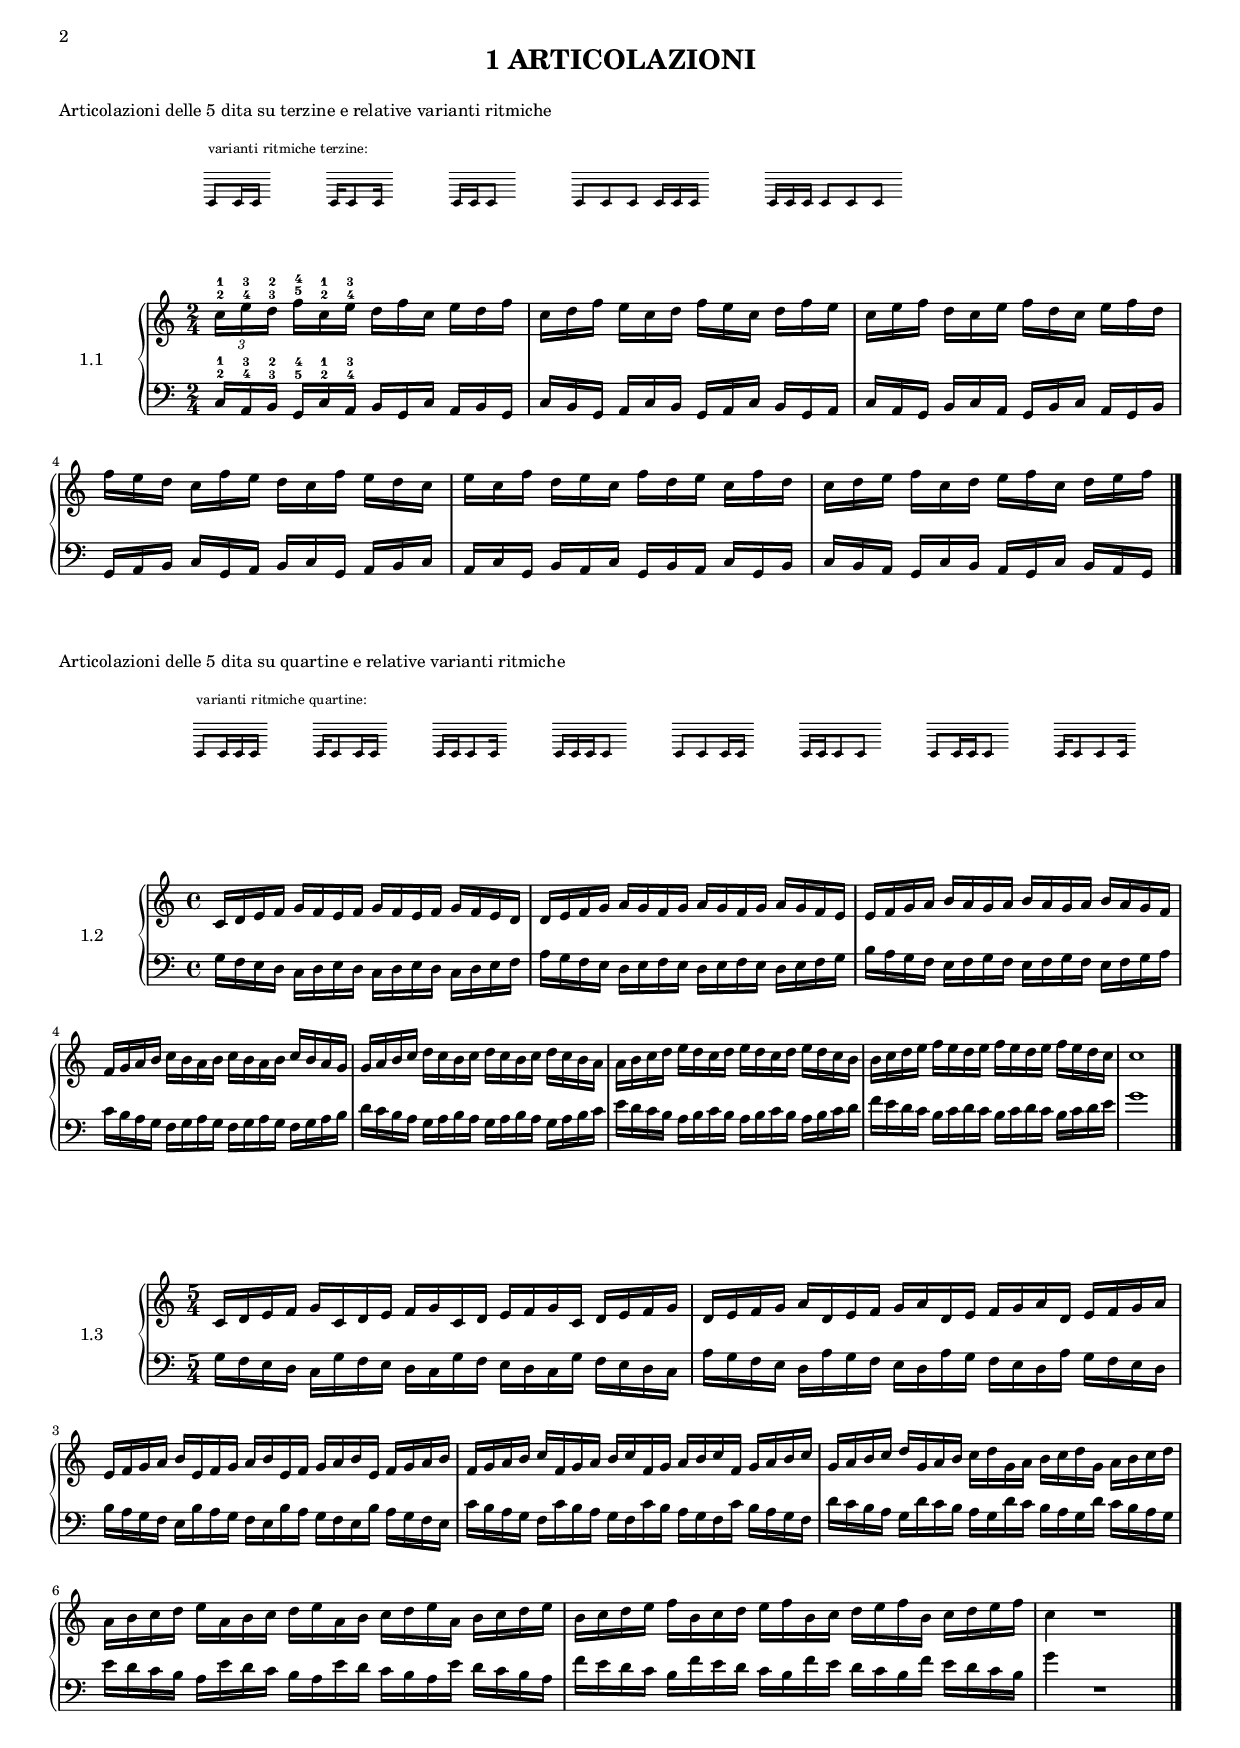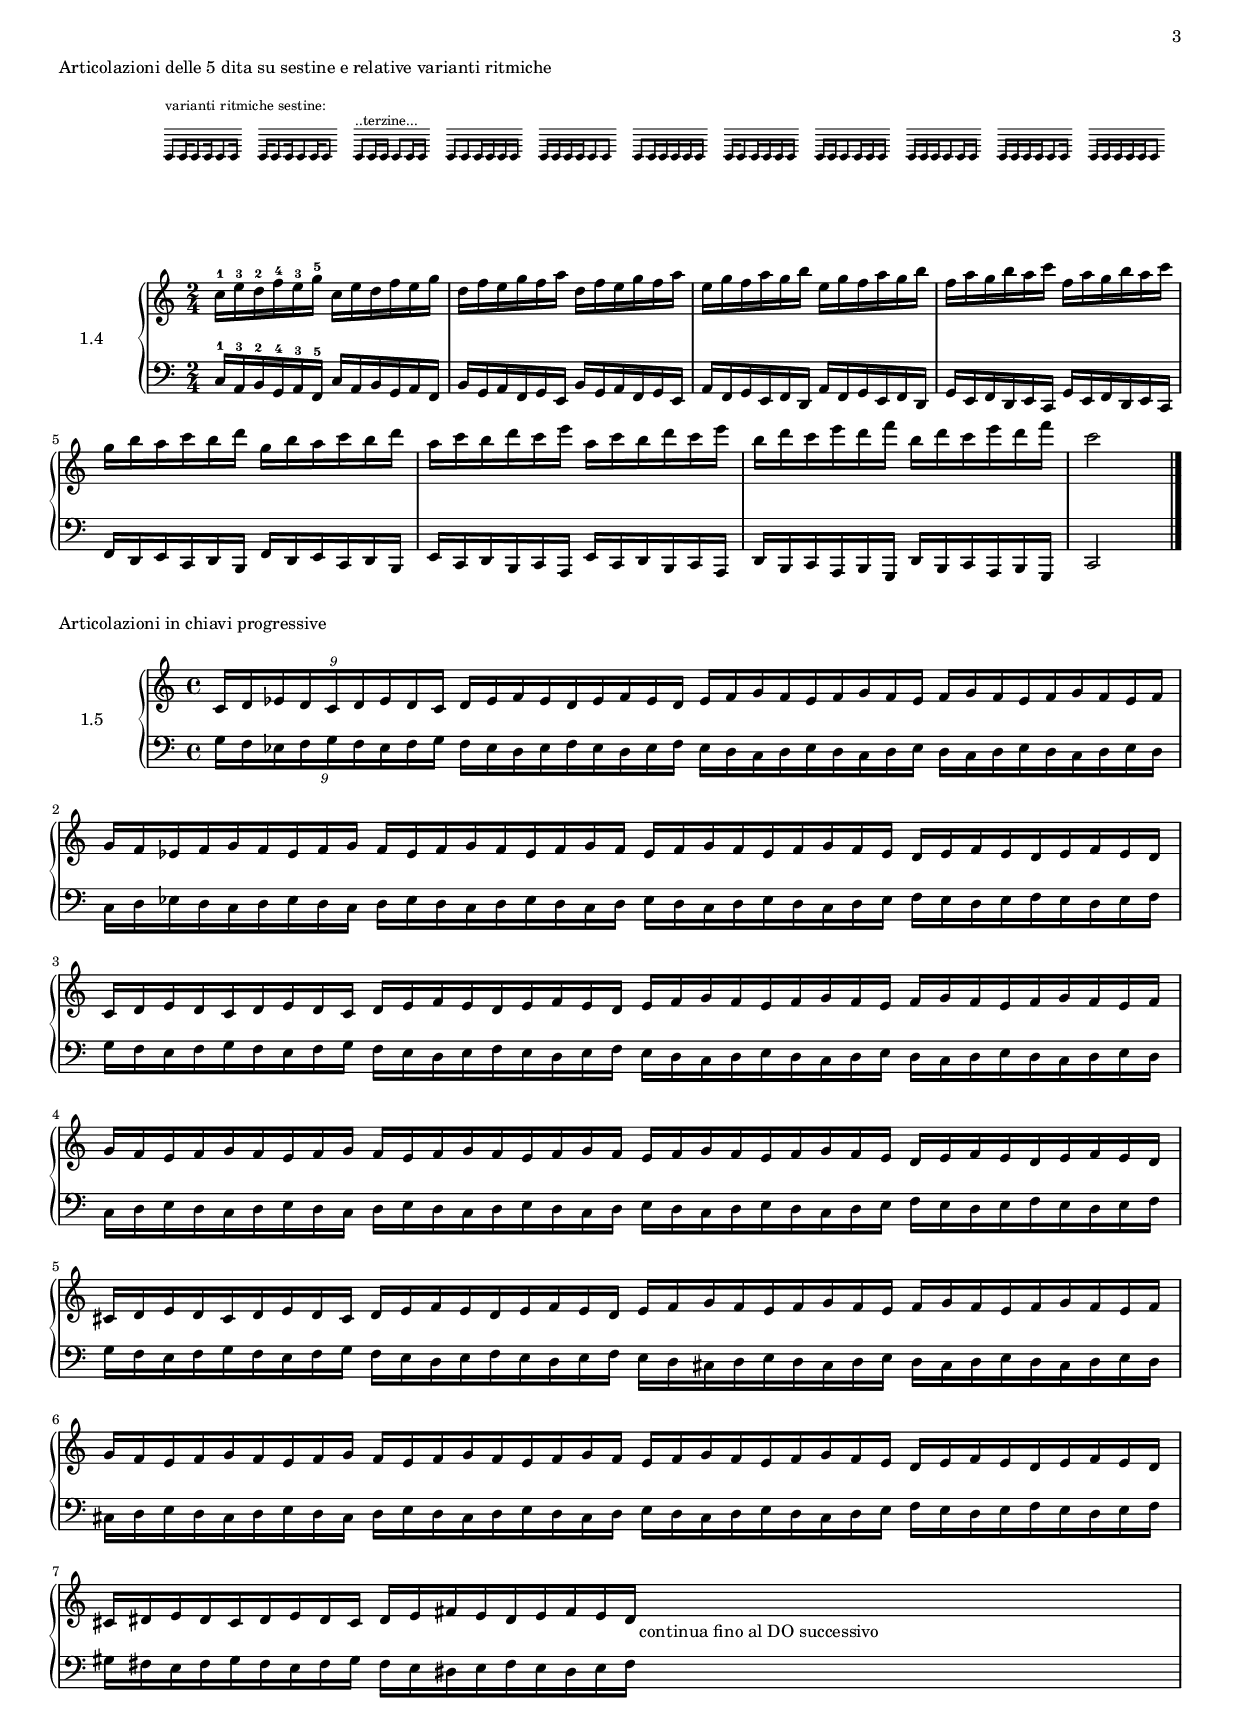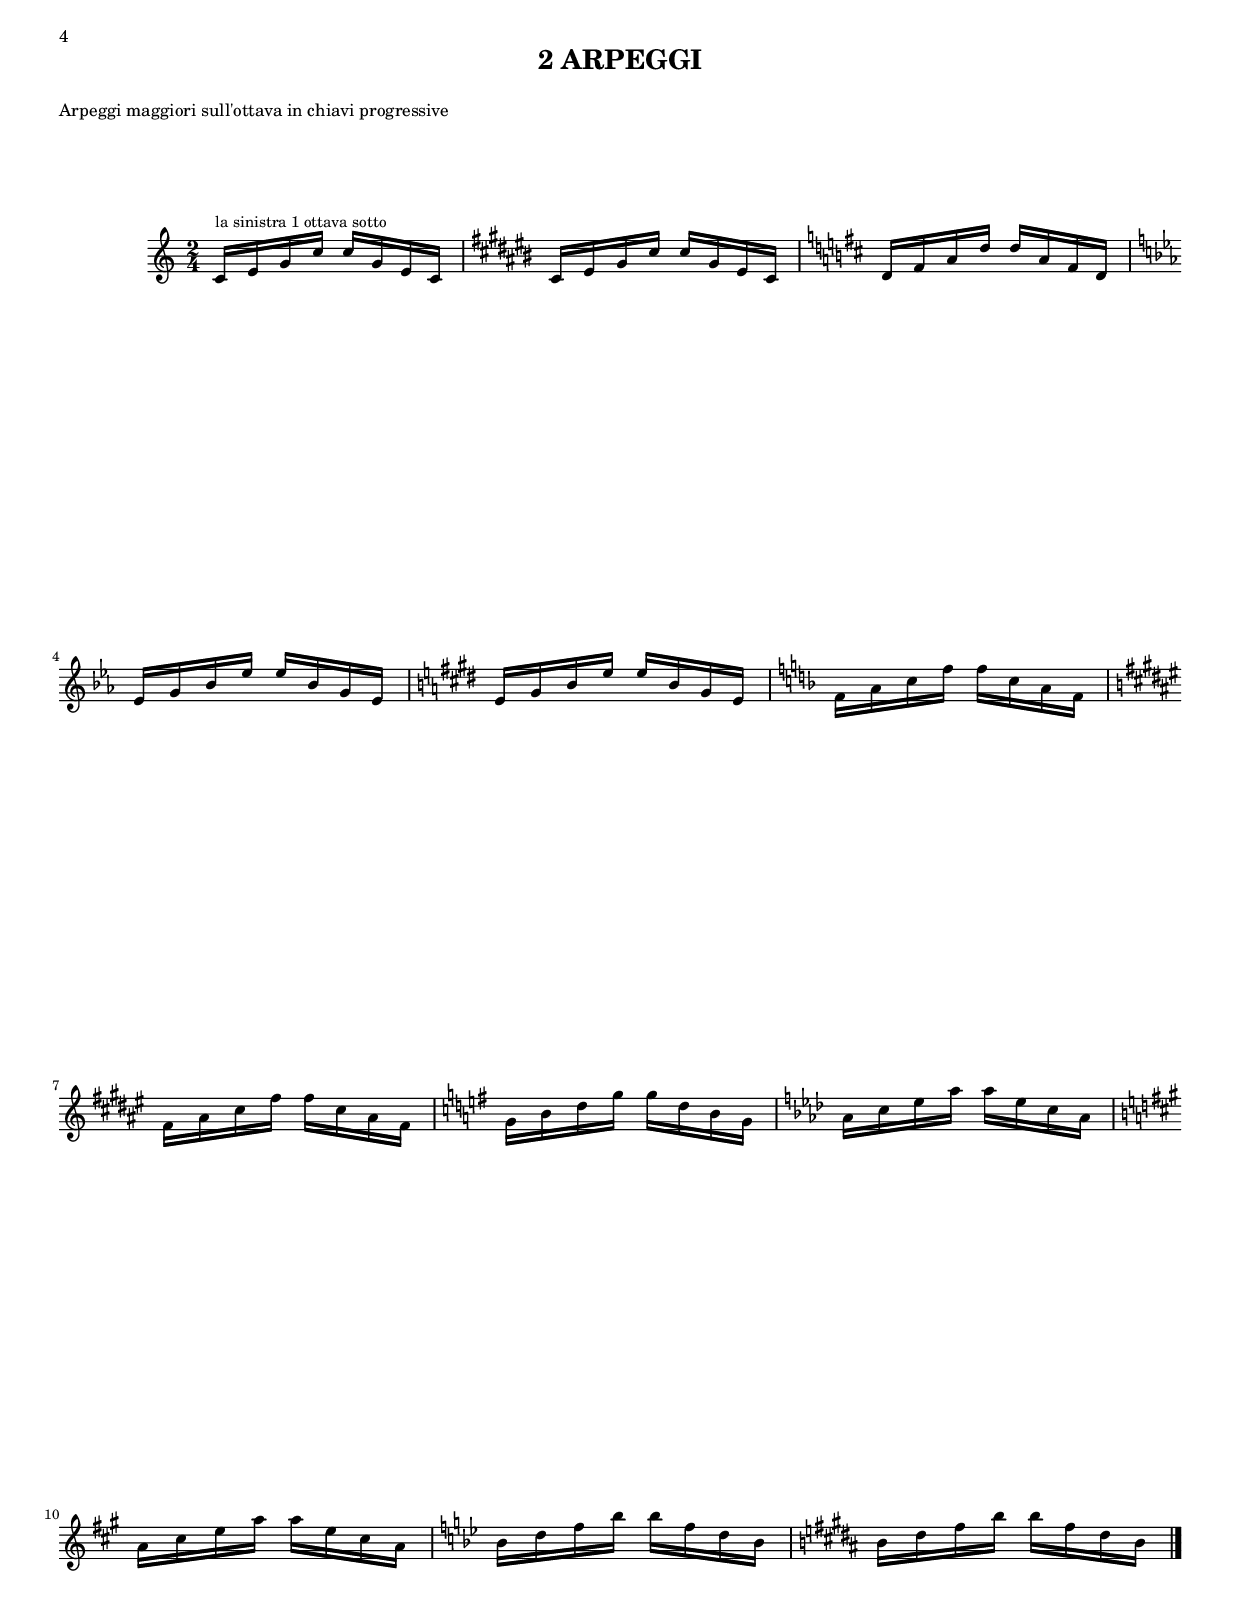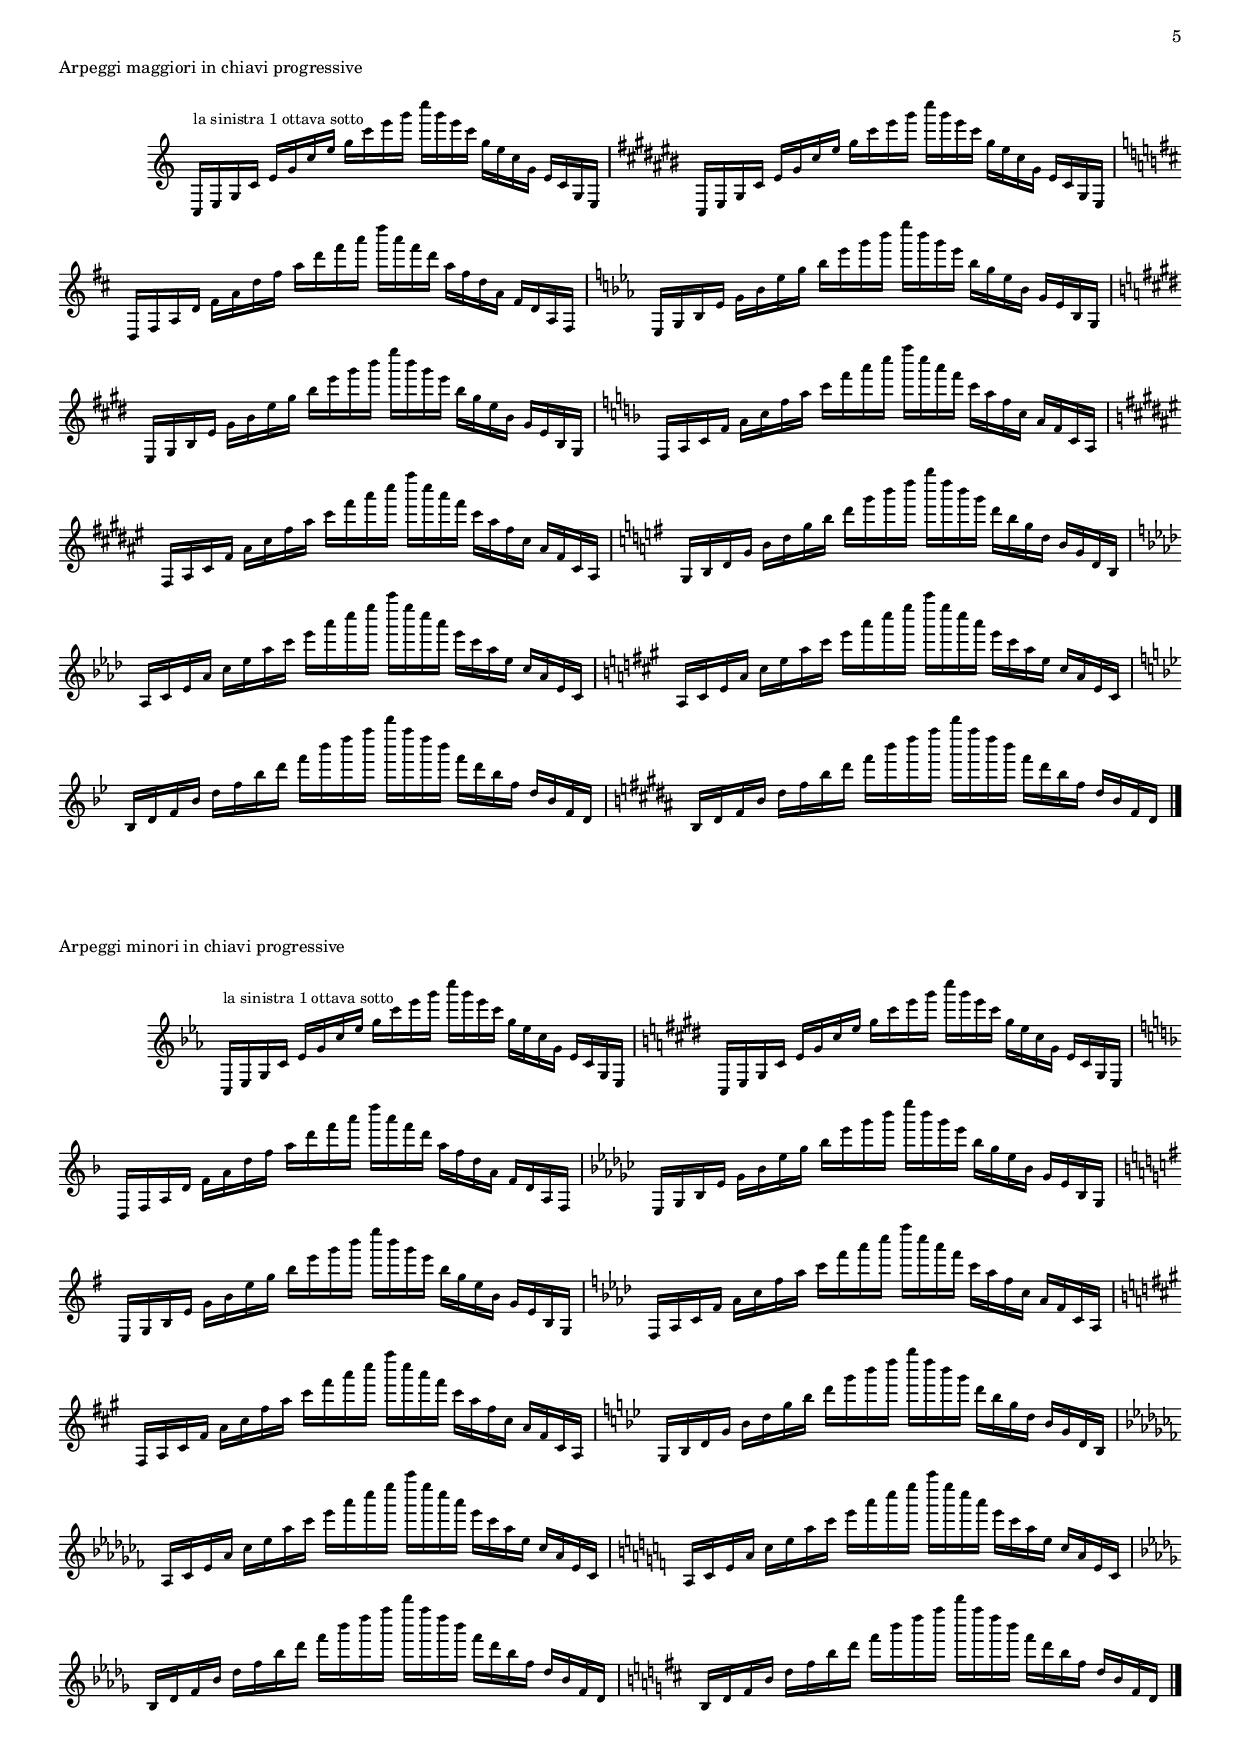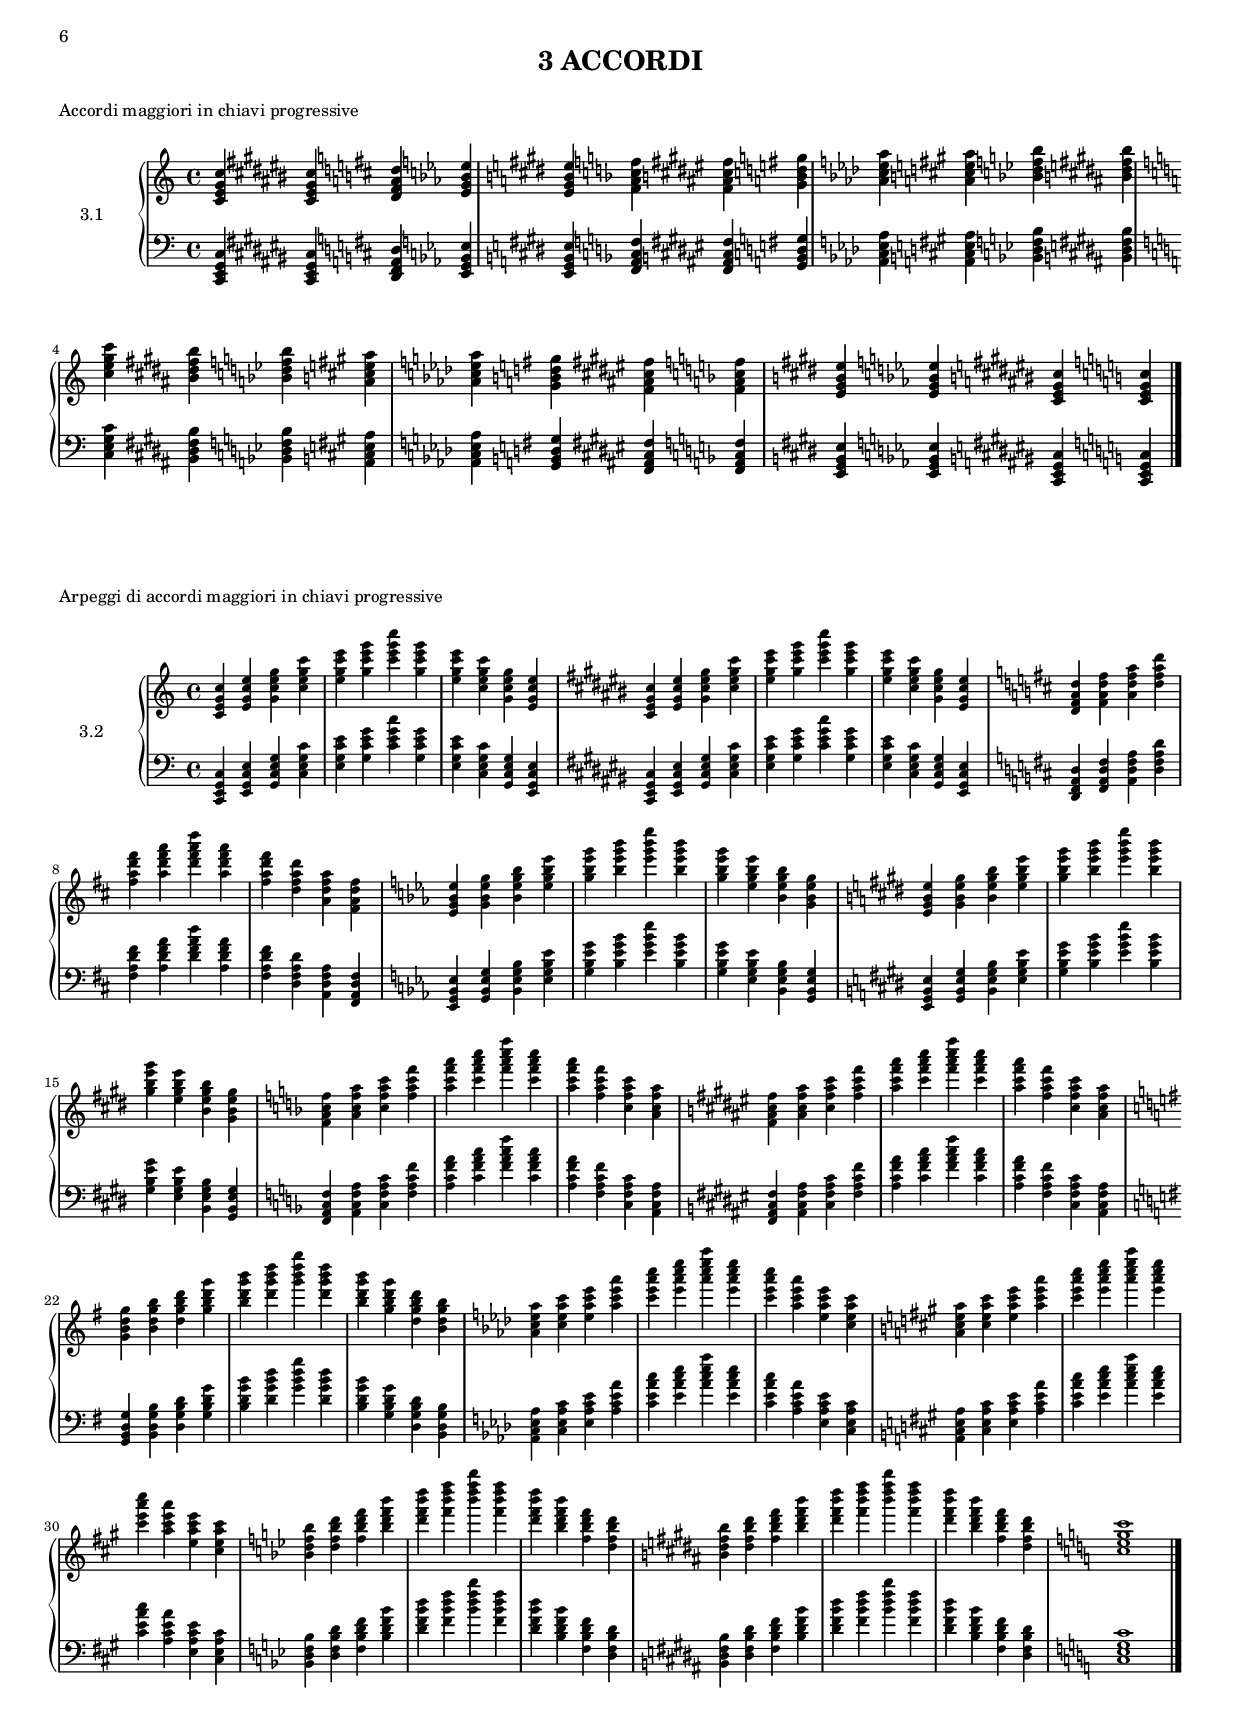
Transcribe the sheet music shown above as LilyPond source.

% ===========================================================================================================
% esercizi-di-tecnica.ly
%                     _    _      _ _   _               _         
%  ___ ___ ___ _ _ __(_)__(_)  __| (_) | |_ ___ __ _ _ (_)__ __ _ 
% / -_|_-</ -_) '_/ _| |_ / | / _` | | |  _/ -_) _| ' \| / _/ _` |
% \___/__/\___|_| \__|_/__|_| \__,_|_|  \__\___\__|_||_|_\__\__,_|
%                           Articolazioni, Arpeggi, Accordi, Terze
%
% Copyright (c) 2020 Alessandro Fraschetti (mail: gos95@gommagomma.net)
%
% Permission is hereby granted, free of charge, to any person obtaining a copy
% of this software and associated documentation files (the "Software"), to deal
% in the Software without restriction, including without limitation the rights
% to use, copy, modify, merge, publish, distribute, sublicense, and/or sell
% copies of the Software, and to permit persons to whom the Software is
% furnished to do so, subject to the following conditions:
% 
% The above copyright notice and this permission notice shall be included in all
% copies or substantial portions of the Software.
% 
% THE SOFTWARE IS PROVIDED "AS IS", WITHOUT WARRANTY OF ANY KIND, EXPRESS OR
% IMPLIED, INCLUDING BUT NOT LIMITED TO THE WARRANTIES OF MERCHANTABILITY,
% FITNESS FOR A PARTICULAR PURPOSE AND NONINFRINGEMENT. IN NO EVENT SHALL THE
% AUTHORS OR COPYRIGHT HOLDERS BE LIABLE FOR ANY CLAIM, DAMAGES OR OTHER
% LIABILITY, WHETHER IN AN ACTION OF CONTRACT, TORT OR OTHERWISE, ARISING FROM,
% OUT OF OR IN CONNECTION WITH THE SOFTWARE OR THE USE OR OTHER DEALINGS IN THE
% SOFTWARE.
% ===========================================================================================================


\version "2.12.3"
#(ly:set-option 'delete-intermediate-files #t)
#(set-global-staff-size 15)


%% arpeggi-estesi-sdim-12-toni.ly [B.4]

%% accordi-minori-12-toni.ly [C.2]
%% accordi-arpeggi-estesi-minori-12-toni.ly [C.4]
%% accordi-arpeggi-estesi-sdim-12-toni.ly [C.5]
%% accordi-arpeggi-bicordi-maggiori-12-toni.ly [C.6]
%% accordi-arpeggi-bicordi-minori-12-toni.ly [C.7]

%% terze-xxx


% ===========================================================================================================
% ------------------------------------------  I N C L U D E S  ----------------------------------------------
% ===========================================================================================================
% ===========================================================================================================
% varianti-ritmiche-terzine.ly
%                     _    _      _ _   _               _         
%  ___ ___ ___ _ _ __(_)__(_)  __| (_) | |_ ___ __ _ _ (_)__ __ _ 
% / -_|_-</ -_) '_/ _| |_ / | / _` | | |  _/ -_) _| ' \| / _/ _` |
% \___/__/\___|_| \__|_/__|_| \__,_|_|  \__\___\__|_||_|_\__\__,_|
%                           Articolazioni, Arpeggi, Accordi, Terze
%
% Copyright (c) 2020 Alessandro Fraschetti (mail: gos95@gommagomma.net)
%
% Permission is hereby granted, free of charge, to any person obtaining a copy
% of this software and associated documentation files (the "Software"), to deal
% in the Software without restriction, including without limitation the rights
% to use, copy, modify, merge, publish, distribute, sublicense, and/or sell
% copies of the Software, and to permit persons to whom the Software is
% furnished to do so, subject to the following conditions:
% 
% The above copyright notice and this permission notice shall be included in all
% copies or substantial portions of the Software.
% 
% THE SOFTWARE IS PROVIDED "AS IS", WITHOUT WARRANTY OF ANY KIND, EXPRESS OR
% IMPLIED, INCLUDING BUT NOT LIMITED TO THE WARRANTIES OF MERCHANTABILITY,
% FITNESS FOR A PARTICULAR PURPOSE AND NONINFRINGEMENT. IN NO EVENT SHALL THE
% AUTHORS OR COPYRIGHT HOLDERS BE LIABLE FOR ANY CLAIM, DAMAGES OR OTHER
% LIABILITY, WHETHER IN AN ACTION OF CONTRACT, TORT OR OTHERWISE, ARISING FROM,
% OUT OF OR IN CONNECTION WITH THE SOFTWARE OR THE USE OR OTHER DEALINGS IN THE
% SOFTWARE.
% ===========================================================================================================


variantiRitmicheTerzine = \relative c' {
    \cadenzaOn
    \stopStaff
    \skip 1
    \startStaff
        c8[^\markup { \raise #2 { varianti ritmiche terzine: }} c16 c16]
    \stopStaff
    \skip 1
    \startStaff
        c16[ c8 c16]
    \stopStaff
    \skip 1
    \startStaff
        c16[ c16 c8]
    \stopStaff
    \skip 1
    \startStaff
        c8[ c8 c8] c16[ c16 c16]]
    \stopStaff
    \skip 1
    \startStaff
        c16[ c16 c16] c8[ c8 c8]]
    \stopStaff
    \skip 1
    \cadenzaOff
}

% ===========================================================================================================
% varianti-ritmiche-quartine.ly
%                     _    _      _ _   _               _         
%  ___ ___ ___ _ _ __(_)__(_)  __| (_) | |_ ___ __ _ _ (_)__ __ _ 
% / -_|_-</ -_) '_/ _| |_ / | / _` | | |  _/ -_) _| ' \| / _/ _` |
% \___/__/\___|_| \__|_/__|_| \__,_|_|  \__\___\__|_||_|_\__\__,_|
%                           Articolazioni, Arpeggi, Accordi, Terze
%
% Copyright (c) 2020 Alessandro Fraschetti (mail: gos95@gommagomma.net)
%
% Permission is hereby granted, free of charge, to any person obtaining a copy
% of this software and associated documentation files (the "Software"), to deal
% in the Software without restriction, including without limitation the rights
% to use, copy, modify, merge, publish, distribute, sublicense, and/or sell
% copies of the Software, and to permit persons to whom the Software is
% furnished to do so, subject to the following conditions:
% 
% The above copyright notice and this permission notice shall be included in all
% copies or substantial portions of the Software.
% 
% THE SOFTWARE IS PROVIDED "AS IS", WITHOUT WARRANTY OF ANY KIND, EXPRESS OR
% IMPLIED, INCLUDING BUT NOT LIMITED TO THE WARRANTIES OF MERCHANTABILITY,
% FITNESS FOR A PARTICULAR PURPOSE AND NONINFRINGEMENT. IN NO EVENT SHALL THE
% AUTHORS OR COPYRIGHT HOLDERS BE LIABLE FOR ANY CLAIM, DAMAGES OR OTHER
% LIABILITY, WHETHER IN AN ACTION OF CONTRACT, TORT OR OTHERWISE, ARISING FROM,
% OUT OF OR IN CONNECTION WITH THE SOFTWARE OR THE USE OR OTHER DEALINGS IN THE
% SOFTWARE.
% ===========================================================================================================


variantiRitmicheQuartine = \relative c' {
    \cadenzaOn
    \stopStaff
    \skip 1
    \startStaff
        c8[^\markup { \raise #2 { varianti ritmiche quartine: }} c16 c16 c16]
    \stopStaff
    \skip 1
    \startStaff
        c16[ c8 c16 c16]
    \stopStaff
    \skip 1
    \startStaff
        c16[ c16 c8 c16]
    \stopStaff
    \skip 1
    \startStaff
        c16[ c16 c16 c8]
    \stopStaff
    \skip 1
    \startStaff
        c8[ c8 c16 c16]
    \stopStaff
    \skip 1
    \startStaff
        c16[ c16 c8 c8]
    \stopStaff
    \skip 1
    \startStaff
        c8[ c16 c16 c8]
    \stopStaff
    \skip 1
    \startStaff
        c16[ c8 c8 c16]
    \stopStaff
    \skip 1
    \cadenzaOff
}

% ===========================================================================================================
% varianti-ritmiche-terzine.ly
%                     _    _      _ _   _               _         
%  ___ ___ ___ _ _ __(_)__(_)  __| (_) | |_ ___ __ _ _ (_)__ __ _ 
% / -_|_-</ -_) '_/ _| |_ / | / _` | | |  _/ -_) _| ' \| / _/ _` |
% \___/__/\___|_| \__|_/__|_| \__,_|_|  \__\___\__|_||_|_\__\__,_|
%                           Articolazioni, Arpeggi, Accordi, Terze
%
% Copyright (c) 2020 Alessandro Fraschetti (mail: gos95@gommagomma.net)
%
% Permission is hereby granted, free of charge, to any person obtaining a copy
% of this software and associated documentation files (the "Software"), to deal
% in the Software without restriction, including without limitation the rights
% to use, copy, modify, merge, publish, distribute, sublicense, and/or sell
% copies of the Software, and to permit persons to whom the Software is
% furnished to do so, subject to the following conditions:
% 
% The above copyright notice and this permission notice shall be included in all
% copies or substantial portions of the Software.
% 
% THE SOFTWARE IS PROVIDED "AS IS", WITHOUT WARRANTY OF ANY KIND, EXPRESS OR
% IMPLIED, INCLUDING BUT NOT LIMITED TO THE WARRANTIES OF MERCHANTABILITY,
% FITNESS FOR A PARTICULAR PURPOSE AND NONINFRINGEMENT. IN NO EVENT SHALL THE
% AUTHORS OR COPYRIGHT HOLDERS BE LIABLE FOR ANY CLAIM, DAMAGES OR OTHER
% LIABILITY, WHETHER IN AN ACTION OF CONTRACT, TORT OR OTHERWISE, ARISING FROM,
% OUT OF OR IN CONNECTION WITH THE SOFTWARE OR THE USE OR OTHER DEALINGS IN THE
% SOFTWARE.
% ===========================================================================================================


variantiRitmicheSestine = \relative c' {
    \cadenzaOn
    \stopStaff
    \skip 1
    \startStaff
        c8[^\markup { \raise #2 { varianti ritmiche sestine: }} c16 c8 c16 c8 c16]
    \stopStaff
    \skip 1
    \startStaff
        c16[ c8 c16 c8 c16 c8]
    \stopStaff
    \skip 1
    \startStaff
        c8[^\markup { \raise #0  {..terzine...}} c16 c16] c8[ c16 c16]
    \stopStaff
    \skip 1
    \startStaff
        c8[ c8 c16 c16 c16 c16]
    \stopStaff
    \skip 1
    \startStaff
        c16[ c16 c16 c16 c8 c8]
    \stopStaff
    \skip 1
	\cadenzaOff

%	\break

	\cadenzaOn
    \startStaff
        c8[ c16 c16 c16 c16 c16]
    \stopStaff
    \skip 1
    \startStaff
        c16[ c8 c16 c16 c16 c16]
    \stopStaff
    \skip 1
    \startStaff
        c16[ c16 c8 c16 c16 c16]
    \stopStaff
    \skip 1
    \startStaff
        c16[ c16 c16 c8 c16 c16]
    \stopStaff
    \skip 1
    \startStaff
        c16[ c16 c16 c16 c8 c16]
    \stopStaff
    \skip 1
    \startStaff
        c16[ c16 c16 c16 c16 c8]
    \stopStaff
	\skip 1
    \cadenzaOff
}


% ===========================================================================================================
% articolazioni-terzine.ly
%                     _    _      _ _   _               _         
%  ___ ___ ___ _ _ __(_)__(_)  __| (_) | |_ ___ __ _ _ (_)__ __ _ 
% / -_|_-</ -_) '_/ _| |_ / | / _` | | |  _/ -_) _| ' \| / _/ _` |
% \___/__/\___|_| \__|_/__|_| \__,_|_|  \__\___\__|_||_|_\__\__,_|
%                           Articolazioni, Arpeggi, Accordi, Terze
%
% Copyright (c) 2020 Alessandro Fraschetti (mail: gos95@gommagomma.net)
%
% Permission is hereby granted, free of charge, to any person obtaining a copy
% of this software and associated documentation files (the "Software"), to deal
% in the Software without restriction, including without limitation the rights
% to use, copy, modify, merge, publish, distribute, sublicense, and/or sell
% copies of the Software, and to permit persons to whom the Software is
% furnished to do so, subject to the following conditions:
% 
% The above copyright notice and this permission notice shall be included in all
% copies or substantial portions of the Software.
% 
% THE SOFTWARE IS PROVIDED "AS IS", WITHOUT WARRANTY OF ANY KIND, EXPRESS OR
% IMPLIED, INCLUDING BUT NOT LIMITED TO THE WARRANTIES OF MERCHANTABILITY,
% FITNESS FOR A PARTICULAR PURPOSE AND NONINFRINGEMENT. IN NO EVENT SHALL THE
% AUTHORS OR COPYRIGHT HOLDERS BE LIABLE FOR ANY CLAIM, DAMAGES OR OTHER
% LIABILITY, WHETHER IN AN ACTION OF CONTRACT, TORT OR OTHERWISE, ARISING FROM,
% OUT OF OR IN CONNECTION WITH THE SOFTWARE OR THE USE OR OTHER DEALINGS IN THE
% SOFTWARE.
% ===========================================================================================================


articolazioniTerzineUpper = \relative c'' {
    \time 2/4
    \times 2/3 { c16-2-1[ e-4-3 d-3-2 ] } \override TupletNumber #'transparent = ##t 
                  \times 2/3 { f-5-4[ c-2-1 e-4-3 ] } \times 2/3 { d[ f c ] } \times 2/3 { e[ d f ] }
    \times 2/3 {   c[ d f ] } \times 2/3 { e[ c d ] } \times 2/3 { f[ e c ] } \times 2/3 { d[ f e ] }
    \times 2/3 {   c[ e f ] } \times 2/3 { d[ c e ] } \times 2/3 { f[ d c ] } \times 2/3 { e[ f d ] }
    \times 2/3 {   f[ e d ] } \times 2/3 { c[ f e ] } \times 2/3 { d[ c f ] } \times 2/3 { e[ d c ] }
    \times 2/3 {   e[ c f ] } \times 2/3 { d[ e c ] } \times 2/3 { f[ d e ] } \times 2/3 { c[ f d ] }
    \times 2/3 {   c[ d e ] } \times 2/3 { f[ c d ] } \times 2/3 { e[ f c ] } \times 2/3 { d[ e f ] }
    \bar "|."
}
articolazioniTerzineLower = \relative c {
    \time 2/4
    \override TupletNumber #'transparent = ##t
    \times 2/3 { c16-2-1[ a-4-3 b-3-2 ] }
                  \times 2/3 { g-5-4[ c-2-1 a-4-3 ] } \times 2/3 { b[ g c ] } \times 2/3 { a[ b g ] }
    \times 2/3 {   c[ b g ] } \times 2/3 { a[ c b ] } \times 2/3 { g[ a c ] } \times 2/3 { b[ g a ] }
    \times 2/3 {   c[ a g ] } \times 2/3 { b[ c a ] } \times 2/3 { g[ b c ] } \times 2/3 { a[ g b ] }
    \times 2/3 {   g[ a b ] } \times 2/3 { c[ g a ] } \times 2/3 { b[ c g ] } \times 2/3 { a[ b c ] }
    \times 2/3 {   a[ c g ] } \times 2/3 { b[ a c ] } \times 2/3 { g[ b a ] } \times 2/3 { c[ g b ] }
    \times 2/3 {   c[ b a ] } \times 2/3 { g[ c b ] } \times 2/3 { a[ g c ] } \times 2/3 { b[ a g ] }
    \bar "|."
}

% ===========================================================================================================
% articolazioni-quartine.ly
%                     _    _      _ _   _               _         
%  ___ ___ ___ _ _ __(_)__(_)  __| (_) | |_ ___ __ _ _ (_)__ __ _ 
% / -_|_-</ -_) '_/ _| |_ / | / _` | | |  _/ -_) _| ' \| / _/ _` |
% \___/__/\___|_| \__|_/__|_| \__,_|_|  \__\___\__|_||_|_\__\__,_|
%                           Articolazioni, Arpeggi, Accordi, Terze
%
% Copyright (c) 2020 Alessandro Fraschetti (mail: gos95@gommagomma.net)
%
% Permission is hereby granted, free of charge, to any person obtaining a copy
% of this software and associated documentation files (the "Software"), to deal
% in the Software without restriction, including without limitation the rights
% to use, copy, modify, merge, publish, distribute, sublicense, and/or sell
% copies of the Software, and to permit persons to whom the Software is
% furnished to do so, subject to the following conditions:
% 
% The above copyright notice and this permission notice shall be included in all
% copies or substantial portions of the Software.
% 
% THE SOFTWARE IS PROVIDED "AS IS", WITHOUT WARRANTY OF ANY KIND, EXPRESS OR
% IMPLIED, INCLUDING BUT NOT LIMITED TO THE WARRANTIES OF MERCHANTABILITY,
% FITNESS FOR A PARTICULAR PURPOSE AND NONINFRINGEMENT. IN NO EVENT SHALL THE
% AUTHORS OR COPYRIGHT HOLDERS BE LIABLE FOR ANY CLAIM, DAMAGES OR OTHER
% LIABILITY, WHETHER IN AN ACTION OF CONTRACT, TORT OR OTHERWISE, ARISING FROM,
% OUT OF OR IN CONNECTION WITH THE SOFTWARE OR THE USE OR OTHER DEALINGS IN THE
% SOFTWARE.
% ===========================================================================================================


articolazioniQuartineAUpper = \relative c' {
    \time 4/4 
    c16 d e f  g f e f  g f e f  g f e d
    d16 e f g  a g f g  a g f g  a g f e
    e16 f g a  b a g a  b a g a  b a g f
    f16 g a b  c b a b  c b a b  c b a g
    g16 a b c  d c b c  d c b c  d c b a
    a16 b c d  e d c d  e d c d  e d c b
    b16 c d e  f e d e  f e d e  f e d c
    c1
    \bar "|."
}
articolazioniQuartineALower = \relative c' {
    \time 4/4
    g16 f e d  c d e d  c d e d  c d e f
    a16 g f e  d e f e  d e f e  d e f g 
    b16 a g f  e f g f  e f g f  e f g a
    c16 b a g  f g a g  f g a g  f g a b
    d16 c b a  g a b a  g a b a  g a b c
    e16 d c b  a b c b  a b c b  a b c d
    f16 e d c  b c d c  b c d c  b c d e
    g1
    \bar "|."
}


articolazioniQuartineBUpper = \relative c' {
    \time 5/4
    c16 d e f  g c, d e  f g c, d  e f g c,  d e f g
    d16 e f g  a d, e f  g a d, e  f g a d,  e f g a
    e16 f g a  b e, f g  a b e, f  g a b e,  f g a b
    f16 g a b  c f, g a  b c f, g  a b c f,  g a b c
    g16 a b c  d g, a b  c d g, a  b c d g,  a b c d
    a16 b c d  e a, b c  d e a, b  c d e a,  b c d e
    b16 c d e  f b, c d  e f b, c  d e f b,  c d e f
    c4 r1
    \bar "|."
}
articolazioniQuartineBLower = \relative c' {
    \time 5/4
    g16  f e d  c g' f e  d c g' f  e d c g'  f e d c
    a'16 g f e  d a' g f  e d a' g  f e d a'  g f e d
    b'16 a g f  e b' a g  f e b' a  g f e b'  a g f e
    c'16 b a g  f c' b a  g f c' b  a g f c'  b a g f
    d'16 c b a  g d' c b  a g d' c  b a g d'  c b a g
    e'16 d c b  a e' d c  b a e' d  c b a e'  d c b a
    f'16 e d c  b f' e d  c b f' e  d c b f'  e d c b
    g'4  r1
    \bar "|."
}

% ===========================================================================================================
% articolazioni-sestine.ly
%                     _    _      _ _   _               _         
%  ___ ___ ___ _ _ __(_)__(_)  __| (_) | |_ ___ __ _ _ (_)__ __ _ 
% / -_|_-</ -_) '_/ _| |_ / | / _` | | |  _/ -_) _| ' \| / _/ _` |
% \___/__/\___|_| \__|_/__|_| \__,_|_|  \__\___\__|_||_|_\__\__,_|
%                           Articolazioni, Arpeggi, Accordi, Terze
%
% Copyright (c) 2020 Alessandro Fraschetti (mail: gos95@gommagomma.net)
%
% Permission is hereby granted, free of charge, to any person obtaining a copy
% of this software and associated documentation files (the "Software"), to deal
% in the Software without restriction, including without limitation the rights
% to use, copy, modify, merge, publish, distribute, sublicense, and/or sell
% copies of the Software, and to permit persons to whom the Software is
% furnished to do so, subject to the following conditions:
% 
% The above copyright notice and this permission notice shall be included in all
% copies or substantial portions of the Software.
% 
% THE SOFTWARE IS PROVIDED "AS IS", WITHOUT WARRANTY OF ANY KIND, EXPRESS OR
% IMPLIED, INCLUDING BUT NOT LIMITED TO THE WARRANTIES OF MERCHANTABILITY,
% FITNESS FOR A PARTICULAR PURPOSE AND NONINFRINGEMENT. IN NO EVENT SHALL THE
% AUTHORS OR COPYRIGHT HOLDERS BE LIABLE FOR ANY CLAIM, DAMAGES OR OTHER
% LIABILITY, WHETHER IN AN ACTION OF CONTRACT, TORT OR OTHERWISE, ARISING FROM,
% OUT OF OR IN CONNECTION WITH THE SOFTWARE OR THE USE OR OTHER DEALINGS IN THE
% SOFTWARE.
% ===========================================================================================================


articolazioniSestineUpper = \relative c'' {
    \time 2/4
	\override TupletNumber #'transparent = ##t
	\override TupletBracket.bracket-visibility = ##f
    \times 2/3 { c16-1[ e-3 d-2 }  
							\times 2/3 { f-4 e-3 g-5 ] }\times 2/3 { c,[ e d } 		\times 2/3 { f e g] }
    \times 2/3 { d[ f e } 	\times 2/3 { g f a ] }		\times 2/3 { d,[ f e } 		\times 2/3 { g f a ] }
    \times 2/3 { e[ g f } 	\times 2/3 { a g b ] } 		\times 2/3 { e,[ g f } 		\times 2/3 { a g b ] }
    \times 2/3 { f[ a g } 	\times 2/3 { b a c ] } 		\times 2/3 { f,[ a g } 		\times 2/3 { b a c ] }
    \times 2/3 { g[ b a } 	\times 2/3 { c b d ] } 		\times 2/3 { g,[ b a } 		\times 2/3 { c b d ] }
    \times 2/3 { a[ c b } 	\times 2/3 { d c e ] } 		\times 2/3 { a,[ c b } 		\times 2/3 { d c e ] }
	\times 2/3 { b[ d c } 	\times 2/3 { e d f ] } 		\times 2/3 { b,[ d c } 		\times 2/3 { e d f ] }
	c2
    \bar "|."
}
articolazioniSestineLower = \relative c {
    \time 2/4
    \override TupletNumber #'transparent = ##t
	\override TupletBracket.bracket-visibility = ##f
    \times 2/3 { c16-1[ a-3 b-2 }
							\times 2/3 { g-4 a-3 f-5 ] }\times 2/3 { c'[ a b } 		\times 2/3 { g a f] }
    \times 2/3 { b[ g a } 	\times 2/3 { f g e ] }		\times 2/3 { b'[ g a } 		\times 2/3 { f g e ] }
    \times 2/3 { a[ f g } 	\times 2/3 { e f d ] } 		\times 2/3 { a'[ f g } 		\times 2/3 { e f d ] }
    \times 2/3 { g[ e f } 	\times 2/3 { d e c ] } 		\times 2/3 { g'[ e f } 		\times 2/3 { d e c ] }
    \times 2/3 { f[ d e } 	\times 2/3 { c d b ] } 		\times 2/3 { f'[ d e } 		\times 2/3 { c d b ] }
    \times 2/3 { e[ c d } 	\times 2/3 { b c a ] } 		\times 2/3 { e'[ c d } 		\times 2/3 { b c a ] }
	\times 2/3 { d[ b c } 	\times 2/3 { a b g ] } 		\times 2/3 { d'[ b c } 		\times 2/3 { a b g ] }
	c2
    \bar "|."
}

% ===========================================================================================================
% articolazioni-12-toni.ly
%                     _    _      _ _   _               _         
%  ___ ___ ___ _ _ __(_)__(_)  __| (_) | |_ ___ __ _ _ (_)__ __ _ 
% / -_|_-</ -_) '_/ _| |_ / | / _` | | |  _/ -_) _| ' \| / _/ _` |
% \___/__/\___|_| \__|_/__|_| \__,_|_|  \__\___\__|_||_|_\__\__,_|
%                           Articolazioni, Arpeggi, Accordi, Terze
%
% Copyright (c) 2020 Alessandro Fraschetti (mail: gos95@gommagomma.net)
%
% Permission is hereby granted, free of charge, to any person obtaining a copy
% of this software and associated documentation files (the "Software"), to deal
% in the Software without restriction, including without limitation the rights
% to use, copy, modify, merge, publish, distribute, sublicense, and/or sell
% copies of the Software, and to permit persons to whom the Software is
% furnished to do so, subject to the following conditions:
% 
% The above copyright notice and this permission notice shall be included in all
% copies or substantial portions of the Software.
% 
% THE SOFTWARE IS PROVIDED "AS IS", WITHOUT WARRANTY OF ANY KIND, EXPRESS OR
% IMPLIED, INCLUDING BUT NOT LIMITED TO THE WARRANTIES OF MERCHANTABILITY,
% FITNESS FOR A PARTICULAR PURPOSE AND NONINFRINGEMENT. IN NO EVENT SHALL THE
% AUTHORS OR COPYRIGHT HOLDERS BE LIABLE FOR ANY CLAIM, DAMAGES OR OTHER
% LIABILITY, WHETHER IN AN ACTION OF CONTRACT, TORT OR OTHERWISE, ARISING FROM,
% OUT OF OR IN CONNECTION WITH THE SOFTWARE OR THE USE OR OTHER DEALINGS IN THE
% SOFTWARE.
% ===========================================================================================================

	
articolazioniXIIToniUpper = \relative c' {
    \time 4/4
    \tuplet 9/4 { c16[ d ees d c d ees d c] } 	\override TupletNumber #'transparent = ##t 
	\tuplet 9/4 { d[ ees f ees d ees f ees d] }
	\tuplet 9/4 { ees[ f g f ees f g f ees] }
	\tuplet 9/4 { f[ g f ees f g f ees f] }

	\tuplet 9/4 { g[ f ees f g f ees f g] }
	\tuplet 9/4 { f[ ees f g f ees f g f] }
	\tuplet 9/4 { ees[ f g f ees f g f ees] }
	\tuplet 9/4 { d[ ees f ees d ees f ees d] }
	\break
    \tuplet 9/4 { c[ d e d c d e d c] }
	\tuplet 9/4 { d[ e f e d e f e d] }
	\tuplet 9/4 { e[ f g f e f g f e] }
	\tuplet 9/4 { f[ g f e f g f e f] }

	\tuplet 9/4 { g[ f e f g f e f g] }
	\tuplet 9/4 { f[ e f g f e f g f] }
	\tuplet 9/4 { e[ f g f e f g f e] }
	\tuplet 9/4 { d[ e f e d e f e d] }
	\break
    \tuplet 9/4 { cis[ d e d cis d e d cis] }
	\tuplet 9/4 { d[ e f e d e f e d] }
	\tuplet 9/4 { e[ f g f e f g f e] }
	\tuplet 9/4 { f[ g f e f g f e f] }

	\tuplet 9/4 { g[ f e f g f e f g] }
	\tuplet 9/4 { f[ e f g f e f g f] }
	\tuplet 9/4 { e[ f g f e f g f e] }
	\tuplet 9/4 { d[ e f e d e f e d] }
    \break
	\tuplet 9/4 { cis[ dis e dis cis dis e dis cis] }
	\tuplet 9/4 { dis[ e fis e dis e fis e dis] }
	\skip 2
}
articolazioniXIIToniLower = \relative c' {
    \time 4/4
    \tuplet 9/4 { g16[ f ees f g f ees f g] }	\override TupletNumber #'transparent = ##t 
	\tuplet 9/4 { f[ ees d ees f ees d ees f] }
	\tuplet 9/4 { ees[ d c d ees d c d ees] }
	\tuplet 9/4 { d[ c d ees d c d ees d] }

	\tuplet 9/4 { c[ d ees d c d ees d c] }
	\tuplet 9/4 { d[ ees d c d ees d c d] }
	\tuplet 9/4 { ees[ d c d ees d c d ees] }
	\tuplet 9/4 { f[ ees d ees f ees d ees f] }
	\break
    \tuplet 9/4 { g[ f e f g f e f g] }
	\tuplet 9/4 { f[ e d e f e d e f] }
	\tuplet 9/4 { e[ d c d e d c d e] }
	\tuplet 9/4 { d[ c d e d c d e d] }

	\tuplet 9/4 { c[ d e d c d e d c] }
	\tuplet 9/4 { d[ e d c d e d c d] }
	\tuplet 9/4 { e[ d c d e d c d e] }
	\tuplet 9/4 { f[ e d e f e d e f] }
	\break
    \tuplet 9/4 { g[ f e f g f e f g] }
	\tuplet 9/4 { f[ e d e f e d e f] }
	\tuplet 9/4 { e[ d cis d e d cis d e] }
	\tuplet 9/4 { d[ cis d e d cis d e d] }

	\tuplet 9/4 { cis[ d e d cis d e d cis] }
	\tuplet 9/4 { d[ e d cis d e d cis d] }
	\tuplet 9/4 { e[ d cis d e d cis d e] }
	\tuplet 9/4 { f[ e d e f e d e f] }
    \break
	\tuplet 9/4 { gis[ fis e fis gis fis e fis gis] }
	\tuplet 9/4 { fis[ e dis e fis e dis e fis] ^\markup { \raise #2 {  "   continua fino al DO successivo" }} }
	\skip 2
}


% -----------------------------------------------------------------------------------------------------------------------
% -----------------------------------------------------------------------------------------------------------------------
%                                           ARPEGGGI MAGGIORI SULL'OTTAVA NEI 12 TONI
% -----------------------------------------------------------------------------------------------------------------------
% -----------------------------------------------------------------------------------------------------------------------
arpeggiOttavaMaggioriXIIToni = {
    \time 2/4
	\key c \major		c,16[ ^\markup { \small {  "la sinistra 1 ottava sotto" }} 
								e g c]			c[ g e c]
	\key cis \major		cis[ eis gis cis]		cis[ gis eis cis]
	\key d \major		d[ fis a d]				d[ a fis d]
	\key ees \major		ees[ g bes ees]			ees [ bes g ees]
	\key e \major		e[ gis b e]				e[ b gis e]
	\key f \major		f[ a c f]				f[ c a f]
	\key fis \major		fis[ ais cis fis]		fis[ cis ais fis]
	\key g \major		g[ b d g]				g[ d b g]
	\key aes \major		aes[ c ees aes]			aes[ ees c aes]
	\key a \major		a[ cis e a]				a[ e cis a]
	\key bes \major		bes[ d f bes]			bes[ f d bes]
	\key b \major		b[ dis fis b]			b[ fis dis b]
    \bar "|."
}

% -----------------------------------------------------------------------------------------------------------------------
% -----------------------------------------------------------------------------------------------------------------------
%                                           ARPEGGGI MAGGIORI NEI 12 TONI (4 OTTAVE)
% -----------------------------------------------------------------------------------------------------------------------
% -----------------------------------------------------------------------------------------------------------------------
arpeggiMaggioriXIIToni = {
    \cadenzaOn
    \set fontSize = #-2
	\key c \major		c,16[ ^\markup { \small {  "la sinistra 1 ottava sotto" }} e g c]			e[ g c e] 				g[ c e g]			c[ g e c]			g[ e c g]			e[ c g e]			\bar "|"
	\key cis \major		cis[ eis gis cis]		eis[ gis cis eis] 		gis[ cis eis gis]	cis[ gis eis cis]	gis[ eis cis gis]	eis[ cis gis eis]	\bar "|"
	\key d \major		d[ fis a d]				fis[ a d fis]			a[ d fis a]			d[ a fis d]			a[ fis d a] 		fis[ d a fis]		\bar "|"
	\key ees \major		ees[ g bes ees]			g[ bes ees g]			bes[ ees g bes]		ees[ bes g ees]		bes[ g ees bes]		g[ ees bes g]		\bar "|"
	\key e \major		e[ gis b e]				gis[ b e gis]			b[ e gis b]			e[ b gis e]			b[ gis e b]			gis[ e b gis]		\bar "|"
	\key f \major		f[ a c f]				a[ c f a]				c[ f a c]			f[ c a f]			c[ a f c]			a[ f c a]			\bar "|"
	\key fis \major		fis[ ais cis fis]		ais[ cis fis ais]		cis[ fis ais cis]	fis[ cis ais fis]	cis[ ais fis cis]	ais[ fis cis ais]	\bar "|"
	\key g \major		g[ b d g]				b[ d g b]				d[ g b d]			g[ d b g]			d[ b g d]			b[ g d b]			\bar "|"
	\key aes \major		aes[ c ees aes]			c[ ees aes c]			ees[ aes c ees]		aes[ ees c aes]		ees[ c aes ees]		c[ aes ees c]		\bar "|"
	\key a \major		a[ cis e a]				cis[ e a cis]			e[ a cis e]			a[ e cis a]			e[ cis a e]			cis[ a e cis]		\bar "|"
	\key bes \major		bes[ d f bes]			d[ f bes d]				f[ bes d f]			bes[ f d bes]		f[ d bes f]			d[ bes f d]			\bar "|"
	\key b \major		b[ dis fis b]			dis[ fis b dis]			fis[ b dis fis]		b [fis dis b]		fis[ dis b fis]		dis[ b fis dis]		\bar "|"
    \cadenzaOff
    \bar "|."
}

% -----------------------------------------------------------------------------------------------------------------------
% -----------------------------------------------------------------------------------------------------------------------
%                                           ARPEGGGI MINORI NEI 12 TONI (4 OTTAVE)
% -----------------------------------------------------------------------------------------------------------------------
% -----------------------------------------------------------------------------------------------------------------------
arpeggiMinoriXIIToni = {
    \cadenzaOn
    \set fontSize = #-2
	\key c \minor		c,16[ ^\markup { \small {  "la sinistra 1 ottava sotto" }}
							ees g c]			ees[ g c ees] 			g[ c ees g]			c[ g ees c]			g[ ees c g]			ees[ c g ees]		\bar "|"
	\key cis \minor		cis[ e gis cis]			e[ gis cis e] 			gis[ cis e gis]		cis[ gis e cis]		gis[ e cis gis]		e[ cis gis e]		\bar "|"
	\key d \minor		d[ f a d]				f[ a d f]				a[ d f a]			d[ a f d]			a[ f d a] 			f[ d a f]			\bar "|"
	\key ees \minor		ees[ ges bes ees]		ges[ bes ees ges]		bes[ ees ges bes]	ees[ bes ges ees]	bes[ ges ees bes]	ges[ ees bes ges]	\bar "|"
	\key e \minor		e[ g b e]				g[ b e g]				b[ e g b]			e[ b g e]			b[ g e b]			g[ e b g]			\bar "|"
	\key f \minor		f[ aes c f]				aes[ c f aes]			c[ f aes c]			f[ c aes f]			c[ aes f c]			aes[ f c aes]		\bar "|"
	\key fis \minor		fis[ a cis fis]			a[ cis fis a]			cis[ fis a cis]		fis[ cis a fis]		cis[ a fis cis]		a[ fis cis a]		\bar "|"
	\key g \minor		g[ bes d g]				bes[ d g bes]			d[ g bes d]			g[ d bes g]			d[ bes g d]			bes[ g d bes]		\bar "|"
	\key aes \minor		aes[ ces ees aes]		ces[ ees aes ces]		ees[ aes ces ees]	aes[ ees ces aes]	ees[ ces aes ees]	ces[ aes ees ces]	\bar "|"
	\key a \minor		a[ c e a]				c[ e a c]				e[ a c e]			a[ e c a]			e[ c a e]			c[ a e c]			\bar "|"
	\key bes \minor		bes[ des f bes]			des[ f bes des]			f[ bes des f]		bes[ f des bes]		f[ des bes f]		des[ bes f des]		\bar "|"
	\key b \minor		b[ d fis b]				d[ fis b d]				fis[ b d fis]		b [fis d b]			fis[ d b fis]		d[ b fis d]			\bar "|"
    \cadenzaOff
    \bar "|."
}


% -----------------------------------------------------------------------------------------------------------------------
% -----------------------------------------------------------------------------------------------------------------------
%                                           ARPEGGGIO ESTESO - 2 OTTAVE
% -----------------------------------------------------------------------------------------------------------------------
% -----------------------------------------------------------------------------------------------------------------------
accordiMaggioriXIIToni = {
    \time 4/4

	\key c \major	<c e g c>4
	\key cis \major	<cis eis gis cis>4
	\key d \major	<d fis a d>4
	\key ees \major	<ees g bes ees>4

	\key e \major	<e gis b e>4
	\key f \major	<f a c f>4
	\key fis \major	<fis ais cis fis>4
	\key g \major	<g b d g>4

	\key aes \major	<aes c ees aes>4
	\key a \major	<a cis e a>4
	\key bes \major	<bes d f bes>4
	\key b \major	<b dis fis b>4

	\key c \major	<c e g c>4
	\key b \major	<b dis fis b>4
	\key bes \major	<bes d f bes>4
	\key a \major	<a cis e a>4

	\key aes \major	<aes c ees aes>4
	\key g \major	<g b d g>4
	\key fis \major	<fis ais cis fis>4
	\key f \major	<f a c f>4

	\key e \major	<e gis b e>4
	\key ees \major	<ees g bes ees>4
	\key cis \major	<cis eis gis cis>4
	\key c \major	<c e g c>4

    \bar "|."
}

arpeggiAccordiMaggioriXIIToni = {
    \time 4/4

	\key c \major
	<c e g c>4				<e g c e>4				<g c e g>4				<c e g c>4
	<e g c e>4				<g c e g>4				<c e g c>4				<g c e g>4
	<e g c e>4				<c e g c>4				<g c e g>4				<e g c e>4

	\key cis \major
	<cis eis gis cis>4		<eis gis cis eis>4		<gis cis eis gis>4		<cis eis gis cis>4
	<eis gis cis eis>4		<gis cis eis gis>4		<cis eis gis cis>4		<gis cis eis gis>4
	<eis gis cis eis>4		<cis eis gis cis>4		<gis cis eis gis>4		<eis gis cis eis>4

	\key d \major
	<d fis a d>4			<fis a d fis>4			<a d fis a>4			<d fis a d>4
	<fis a d fis>4			<a d fis a>4			<d fis a d>4			<a d fis a>4
	<fis a d fis>4			<d fis a d>4			<a d fis a>4			<fis a d fis>4

	\key ees \major
	<ees g bes ees>4		<g bes ees g>4			<bes ees g bes>4		<ees g bes ees>4
	<g bes ees g>4			<bes ees g bes>4		<ees g bes ees>4		<bes ees g bes>4
	<g bes ees g>4			<ees g bes ees>4		<bes ees g bes>4		<g bes ees g>4

	\key e \major
	<e gis b e>4			<gis b e gis>4			<b e gis b>4			<e gis b e>4
	<gis b e gis>4			<b e gis b>4			<e gis b e>4			<b e gis b>4
	<gis b e gis>4			<e gis b e>4			<b e gis b>4			<gis b e gis>4

	\key f \major
	<f a c f>4				<a c f a>4				<c f a c>4				<f a c f>4
	<a c f a>4				<c f a c>4				<f a c f>4				<c f a c>4
	<a c f a>4				<f a c f>4				<c f a c>4				<a c f a>4

	\key fis \major
	<fis ais cis fis>4		<ais cis fis ais>4		<cis fis ais cis>4		<fis ais cis fis>4
	<ais cis fis ais>4		<cis fis ais cis>4		<fis ais cis fis>4		<cis fis ais cis>4
	<ais cis fis ais>4		<fis ais cis fis>4		<cis fis ais cis>4		<ais cis fis ais>4

	\key g \major
	<g b d g>4				<b d g b>4				<d g b d>4				<g b d g>4
	<b d g b>4				<d g b d>4				<g b d g>4				<d g b d>4
	<b d g b>4				<g b d g>4				<d g b d>4				<b d g b>4

	\key aes \major
	<aes c ees aes>4		<c ees aes c>4			<ees aes c ees>4		<aes c ees aes>4
	<c ees aes c>4			<ees aes c ees>4		<aes c ees aes>4		<ees aes c ees>4
	<c ees aes c>4			<aes c ees aes>4		<ees aes c ees>4		<c ees aes c>4

	\key a \major
	<a cis e a>4			<cis e a cis>4			<e a cis e>4			<a cis e a>4
	<cis e a cis>4			<e a cis e>4			<a cis e a>4			<e a cis e>4
	<cis e a cis>4			<a cis e a>4			<e a cis e>4			<cis e a cis>4

	\key bes \major
	<bes d f bes>4			<d f bes d>4			<f bes d f>4			<bes d f bes>4
	<d f bes d>4			<f bes d f>4			<bes d f bes>4			<f bes d f>4
	<d f bes d>4			<bes d f bes>4			<f bes d f>4			<d f bes d>4

	\key b \major
	<b dis fis b>4			<dis fis b dis>4		<fis b dis fis>4		<b dis fis b>4
	<dis fis b dis>4		<fis b dis fis>4		<b dis fis b>4			<fis b dis fis>4
	<dis fis b dis>4		<b dis fis b>4			<fis b dis fis>4		<dis fis b dis>4

	\key c \major
	<c e g c>1

    \bar "|."
}

% -----------------------------------------------------------------------------------------------------------------------
% -----------------------------------------------------------------------------------------------------------------------
%                                           ARPEGGGI ESTESI MAGGIORI - 2 OTTAVE
% -----------------------------------------------------------------------------------------------------------------------
% -----------------------------------------------------------------------------------------------------------------------
accordiArpeggiEstesiMaggioriXIIToni = {
    \time 4/4
	\set fontSize = #-1

	\key c \major
	<c e g c>4				<e g c e>4				<g c e g>4				<c e g c>4
	<e g c e>4				<g c e g>4				<c e g c>4				<g c e g>4
	<e g c e>4				<c e g c>4				<g c e g>4				<e g c e>4

	\key cis \major
	<cis eis gis cis>4		<eis gis cis eis>4		<gis cis eis gis>4		<cis eis gis cis>4
	<eis gis cis eis>4		<gis cis eis gis>4		<cis eis gis cis>4		<gis cis eis gis>4
	<eis gis cis eis>4		<cis eis gis cis>4		<gis cis eis gis>4		<eis gis cis eis>4

	\key d \major
	<d fis a d>4			<fis a d fis>4			<a d fis a>4			<d fis a d>4
	<fis a d fis>4			<a d fis a>4			<d fis a d>4			<a d fis a>4
	<fis a d fis>4			<d fis a d>4			<a d fis a>4			<fis a d fis>4

	\key ees \major
	<ees g bes ees>4		<g bes ees g>4			<bes ees g bes>4		<ees g bes ees>4
	<g bes ees g>4			<bes ees g bes>4		<ees g bes ees>4		<bes ees g bes>4
	<g bes ees g>4			<ees g bes ees>4		<bes ees g bes>4		<g bes ees g>4

	\key e \major
	<e gis b e>4			<gis b e gis>4			<b e gis b>4			<e gis b e>4
	<gis b e gis>4			<b e gis b>4			<e gis b e>4			<b e gis b>4
	<gis b e gis>4			<e gis b e>4			<b e gis b>4			<gis b e gis>4

	\key f \major
	<f a c f>4				<a c f a>4				<c f a c>4				<f a c f>4
	<a c f a>4				<c f a c>4				<f a c f>4				<c f a c>4
	<a c f a>4				<f a c f>4				<c f a c>4				<a c f a>4

	\key fis \major
	<fis ais cis fis>4		<ais cis fis ais>4		<cis fis ais cis>4		<fis ais cis fis>4
	<ais cis fis ais>4		<cis fis ais cis>4		<fis ais cis fis>4		<cis fis ais cis>4
	<ais cis fis ais>4		<fis ais cis fis>4		<cis fis ais cis>4		<ais cis fis ais>4

	\key g \major
	<g b d g>4				<b d g b>4				<d g b d>4				<g b d g>4
	<b d g b>4				<d g b d>4				<g b d g>4				<d g b d>4
	<b d g b>4				<g b d g>4				<d g b d>4				<b d g b>4

	\key aes \major
	<aes c ees aes>4		<c ees aes c>4			<ees aes c ees>4		<aes c ees aes>4
	<c ees aes c>4			<ees aes c ees>4		<aes c ees aes>4		<ees aes c ees>4
	<c ees aes c>4			<aes c ees aes>4		<ees aes c ees>4		<c ees aes c>4

	\key a \major
	<a cis e a>4			<cis e a cis>4			<e a cis e>4			<a cis e a>4
	<cis e a cis>4			<e a cis e>4			<a cis e a>4			<e a cis e>4
	<cis e a cis>4			<a cis e a>4			<e a cis e>4			<cis e a cis>4

	\key bes \major
	<bes d f bes>4			<d f bes d>4			<f bes d f>4			<bes d f bes>4
	<d f bes d>4			<f bes d f>4			<bes d f bes>4			<f bes d f>4
	<d f bes d>4			<bes d f bes>4			<f bes d f>4			<d f bes d>4

	\key b \major
	<b dis fis b>4			<dis fis b dis>4		<fis b dis fis>4		<b dis fis b>4
	<dis fis b dis>4		<fis b dis fis>4		<b dis fis b>4			<fis b dis fis>4
	<dis fis b dis>4		<b dis fis b>4			<fis b dis fis>4		<dis fis b dis>4

	\key c \major
	<c e g c>1

    \bar "|."
}



% ===========================================================================================================
% ---------------------------------------------  B O O K  ---------------------------------------------------
% ===========================================================================================================
\book {
    \paper { print-all-headers = ##t } % ragged-bottom = ##t
%    \header {
%        title    = \markup {\larger "Esercizi di Tecnica"}
%        subtitle = "Articolazioni, Arpeggi, Accordi, Terze"
%        tagline  = ##f
%    }

	\markup { \vspace #30 }
    \markup \fontsize #10 \bold { "  Esercizi di Tecnica" }
	\markup { \vspace #1 }
    \markup \fontsize #4 \bold  { "     Articolazioni, Arpeggi, Accordi, Terze" }

    \pageBreak

    % -------------------------------------------------------------------------------------------------------------------
    %   ARTICOLAZIONI - TERZINE E RELATIVE VARIANTI RITMICHE
    % -------------------------------------------------------------------------------------------------------------------   
    \score {
        \new Staff \with {
            \remove "Time_signature_engraver"
            fontSize = #-2
            \override StaffSymbol #'staff-space = #(magstep -2)
            firstClef = ##f
        } << \variantiRitmicheTerzine >>
		\header {
            title    = "1 ARTICOLAZIONI"
			subtitle = ##f
			piece    =  \markup { \column { "Articolazioni delle 5 dita su terzine e relative varianti ritmiche" \null } }
	    }
	    \layout { \context { \override VerticalAlignment #'forced-distance = #8 } }
	    \midi { \context { \Score tempoWholesPerMinute = #(ly:make-moment 120 8) } }
    }
    \score {
        \new PianoStaff \with { midiInstrument = #"acoustic grand" }
		<<
            \set PianoStaff.instrumentName = \markup { "1.1" }
            \new Staff = "treble" << \clef violin \articolazioniTerzineUpper >>
            \new Staff = "bass"   << \clef bass \articolazioniTerzineLower >>
        >>
		\header {
            title    = ##f
			subtitle = ##f
%			opus     = \markup { \bold \smaller { (\note #"8"#1 = 120) } }
			piece    = ##f
	    }
    }
    % -------------------------------------------------------------------------------------------------------------------


	% -------------------------------------------------------------------------------------------------------------------
    %   ARTICOLAZIONI - QUARTINE E RELATIVE VARIANTI RITMICHE
    % -------------------------------------------------------------------------------------------------------------------   
    \score {
        \new Staff \with {
            \remove "Time_signature_engraver"
            fontSize = #-2
            \override StaffSymbol #'staff-space = #(magstep -2)
            firstClef = ##f
        } { \variantiRitmicheQuartine }
		\header {
            title    = ##f
			subtitle = ##f
			piece    = \markup { \column { "Articolazioni delle 5 dita su quartine e relative varianti ritmiche" \null } }
	    }
    }
    \score {
        \new PianoStaff \with { midiInstrument = #"acoustic grand" }
		<<
            \set PianoStaff.instrumentName = \markup { "1.2" }
            \new Staff = "treble" << \clef violin \articolazioniQuartineAUpper >>
            \new Staff = "bass"   << \clef bass \articolazioniQuartineALower >>
        >>
		\header {
            title    = ##f
			subtitle = ##f
%			opus     = \markup { \bold \smaller { (\note #"4"#1 = 120) } }
			piece    = \markup { \column { \null \null } }
	    }
	    \layout { \context { \override VerticalAlignment #'forced-distance = #8 } }
	    \midi { \context { \Score tempoWholesPerMinute = #(ly:make-moment 120 4) } }
    }
    \score {
        \new PianoStaff \with { midiInstrument = #"acoustic grand" }
		<<
            \set PianoStaff.instrumentName = \markup { "1.3" }
            \new Staff = "treble" << \clef violin \articolazioniQuartineBUpper >>
            \new Staff = "bass"   << \clef bass \articolazioniQuartineBLower >>
        >>
		\header {
            title    = ##f
			subtitle = ##f
%			opus     = \markup { \bold \smaller { (\note #"4"#1 = 120) } }
			piece    = \markup { \column { \null \null } }
	    }
	    \layout { \context { \override VerticalAlignment #'forced-distance = #8 } }
	    \midi { \context { \Score tempoWholesPerMinute = #(ly:make-moment 120 4) } }
    }
    % -------------------------------------------------------------------------------------------------------------------


	\pageBreak


	% -------------------------------------------------------------------------------------------------------------------
    %   ARTICOLAZIONI - SESTINE E RELATIVE VARIANTI RITMICHE
    % -------------------------------------------------------------------------------------------------------------------   
    \score {
        \new Staff \with {
            \remove "Time_signature_engraver"
            fontSize = #-2
            \override StaffSymbol #'staff-space = #(magstep -3)
            firstClef = ##f
        } { \variantiRitmicheSestine }
		\header {
            title    = ##f
			subtitle = ##f
			piece    = \markup { \column { "Articolazioni delle 5 dita su sestine e relative varianti ritmiche" \null } }
	    }
    }
    \score {
        \new PianoStaff \with { midiInstrument = #"acoustic grand" }
		<<
            \set PianoStaff.instrumentName = \markup { "1.4" }
            \new Staff = "treble" << \clef violin \articolazioniSestineUpper >>
            \new Staff = "bass"   << \clef bass \articolazioniSestineLower >>
        >>
		\header {
            title    = ##f
			subtitle = ##f
%			opus     = \markup { \bold \smaller { (\note #"4"#1 = 120) } }
			piece    = \markup { \column { \null \null } }
	    }
	    \layout { \context { \override VerticalAlignment #'forced-distance = #8 } }
	    \midi { \context { \Score tempoWholesPerMinute = #(ly:make-moment 120 4) } }
    }
    \score {
        \new PianoStaff \with { midiInstrument = #"acoustic grand" }
		<<
            \set PianoStaff.instrumentName = \markup { "1.5" }
            \new Staff = "treble" << \clef violin \articolazioniXIIToniUpper >>
            \new Staff = "bass" << \clef bass \articolazioniXIIToniLower >>
        >>
		\header {
            title    = ##f
			subtitle = ##f
%			opus     = \markup { \bold \smaller { (\note #"4"#1 = 120) } }
			piece    = \markup { \column { "Articolazioni in chiavi progressive" \null } }
	    }
	    \layout { \context { \override VerticalAlignment #'forced-distance = #8 } }
	    \midi { \context { \Score tempoWholesPerMinute = #(ly:make-moment 120 4) } }
    }
    % -------------------------------------------------------------------------------------------------------------------


	\pageBreak


    % -------------------------------------------------------------------------------------------------------------------
    %   ARPEGGGI - MAGGIORI SULL'OTTAVA 12 TONI
    % -------------------------------------------------------------------------------------------------------------------
	\score {
        \new Staff = "treble" \with { midiInstrument = #"acoustic grand" }
		 <<
            \set PianoStaff.instrumentName = \markup { "2.1" }
            \clef violin \relative c'' \arpeggiOttavaMaggioriXIIToni
        >>
		\header {
            title    = "2 ARPEGGI"
			subtitle = ##f
%			opus     = \markup { \bold \smaller { (\note #"4"#1 = 120) } }
			piece    = \markup { \column { "Arpeggi maggiori sull'ottava in chiavi progressive" \null } }
	    }
	    \layout { \context { \override VerticalAlignment #'forced-distance = #4 } }
	    \midi { \context { \Score tempoWholesPerMinute = #(ly:make-moment 120 4) } }
    }

	\pageBreak

    % -------------------------------------------------------------------------------------------------------------------
    %   ARPEGGGI - MAGGIORI 12 TONI
    % -------------------------------------------------------------------------------------------------------------------
	\score {
        \new Staff = "treble" \with { \remove "Time_signature_engraver" midiInstrument = #"acoustic grand" }
		 <<
            \set PianoStaff.instrumentName = \markup { "2.3" }
            \clef violin \relative c' \arpeggiMaggioriXIIToni
        >>
		\header {
            title    = ##f
			subtitle = ##f
%			opus     = \markup { \bold \smaller { (\note #"4"#1 = 120) } }
			piece    = \markup { \column { "Arpeggi maggiori in chiavi progressive" \null } }
	    }
	    \layout { \context { \override VerticalAlignment #'forced-distance = #4 } }
	    \midi { \context { \Score tempoWholesPerMinute = #(ly:make-moment 120 4) } }
    }
    \score {
        \new Staff = "treble" \with { \remove "Time_signature_engraver" midiInstrument = #"acoustic grand" }
		 <<
            \set PianoStaff.instrumentName = \markup { "2.4" }
            \clef violin \relative c' \arpeggiMinoriXIIToni
        >>
		\header {
            title    = ##f
			subtitle = ##f
%			opus     = \markup { \bold \smaller { (\note #"4"#1 = 120) } }
			piece    = \markup { \column { "Arpeggi minori in chiavi progressive" \null } }
	    }
	    \layout { \context { \override VerticalAlignment #'forced-distance = #6 } }
	    \midi { \context { \Score tempoWholesPerMinute = #(ly:make-moment 120 4) } }
    }
    % -------------------------------------------------------------------------------------------------------------------


	\pageBreak


    % -------------------------------------------------------------------------------------------------------------------
    %   ACCORDI - MAGGIORI 12 TONI
    % -------------------------------------------------------------------------------------------------------------------
	\score {
        \new PianoStaff \with { midiInstrument = #"acoustic grand" }
		 <<
            \set PianoStaff.instrumentName = \markup { "3.1" }
            \new Staff = "treble" << \clef violin \relative c' \accordiMaggioriXIIToni >>
            \new Staff = "bass" << \clef bass \relative c, \accordiMaggioriXIIToni >>
        >>
		\header {
            title    = "3 ACCORDI"
			subtitle = ##f
%			opus     = \markup { \bold \smaller { (\note #"4"#1 = 120) } }
			piece    = \markup { \column { "Accordi maggiori in chiavi progressive" \null } }
	    }
	    \layout { \context { \override VerticalAlignment #'forced-distance = #8 } }
	    \midi { \context { \Score tempoWholesPerMinute = #(ly:make-moment 120 4) } }
    }
    \score {
        \new PianoStaff \with { midiInstrument = #"acoustic grand" }
		<<
            \set PianoStaff.instrumentName = \markup { "3.2" }
            \new Staff = "treble" << \clef violin \relative c' \accordiArpeggiEstesiMaggioriXIIToni >>
            \new Staff = "bass" << \clef bass \relative c, \accordiArpeggiEstesiMaggioriXIIToni >>
        >>
		\header {
            title    = ##f
			subtitle = ##f
%			opus     = \markup { \bold \smaller { (\note #"4"#1 = 120) } }
			piece    = \markup { \column { "Arpeggi di accordi maggiori in chiavi progressive" \null } }
	    }
	    \layout { \context { \override VerticalAlignment #'forced-distance = #8 } }
	    \midi { \context { \Score tempoWholesPerMinute = #(ly:make-moment 120 4) } }
    }
    % -------------------------------------------------------------------------------------------------------------------
}